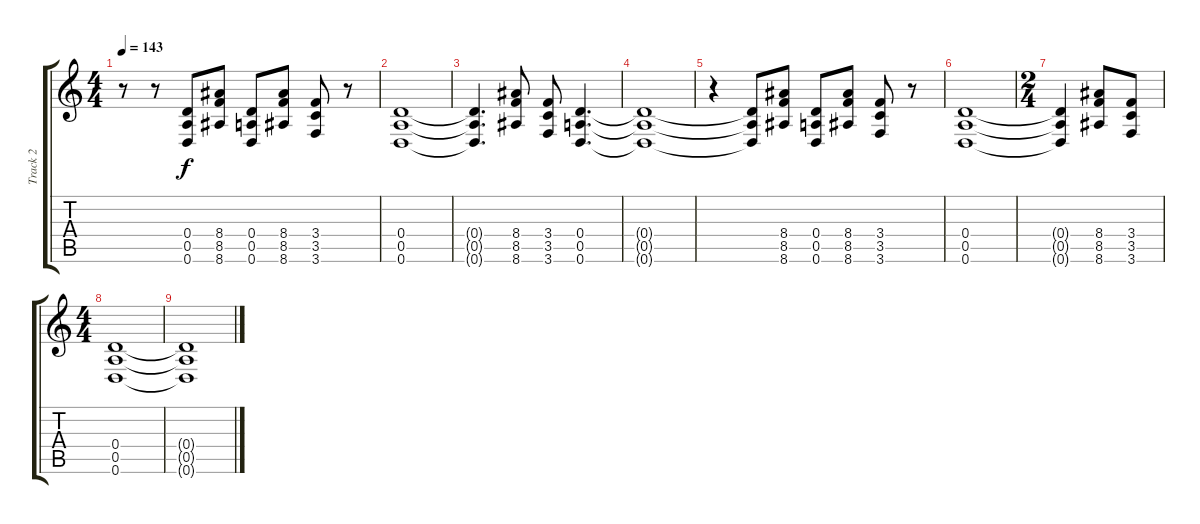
\track ("Track 2" "Track 2") {instrument distortionguitar}
\staff {score tabs}
\tuning (E4 B3 G3 D3 A2 D2) {hide}
\ts (4 4)
\tempo 143
\clef g2
\ks c
r.8{dy f} r.8 (0.4{t} 0.5{t} 0.6{t}).8 (8.4 8.5 8.6).8 (0.4 0.5 0.6).8 (8.4 8.5 8.6).8 (3.4 3.5 3.6).8 r.8 |
(0.4 0.5 0.6).1 |
(0.4{t} 0.5{t} 0.6{t}).4{d} (8.4 8.5 8.6).8 (3.4 3.5 3.6).8 (0.4 0.5 0.6).4{d} |
(0.4{t} 0.5{t} 0.6{t}).1 |
r.4 (0.4{t} 0.5{t} 0.6{t}).8 (8.4 8.5 8.6).8 (0.4 0.5 0.6).8 (8.4 8.5 8.6).8 (3.4 3.5 3.6).8 r.8 |
(0.4 0.5 0.6).1 |
\ts (2 4)
(0.4{t} 0.5{t} 0.6{t}).4 (8.4 8.5 8.6).8 (3.4 3.5 3.6).8 |
\ts (4 4)
(0.4 0.5 0.6).1 |
(0.4{t} 0.5{t} 0.6{t}).1
